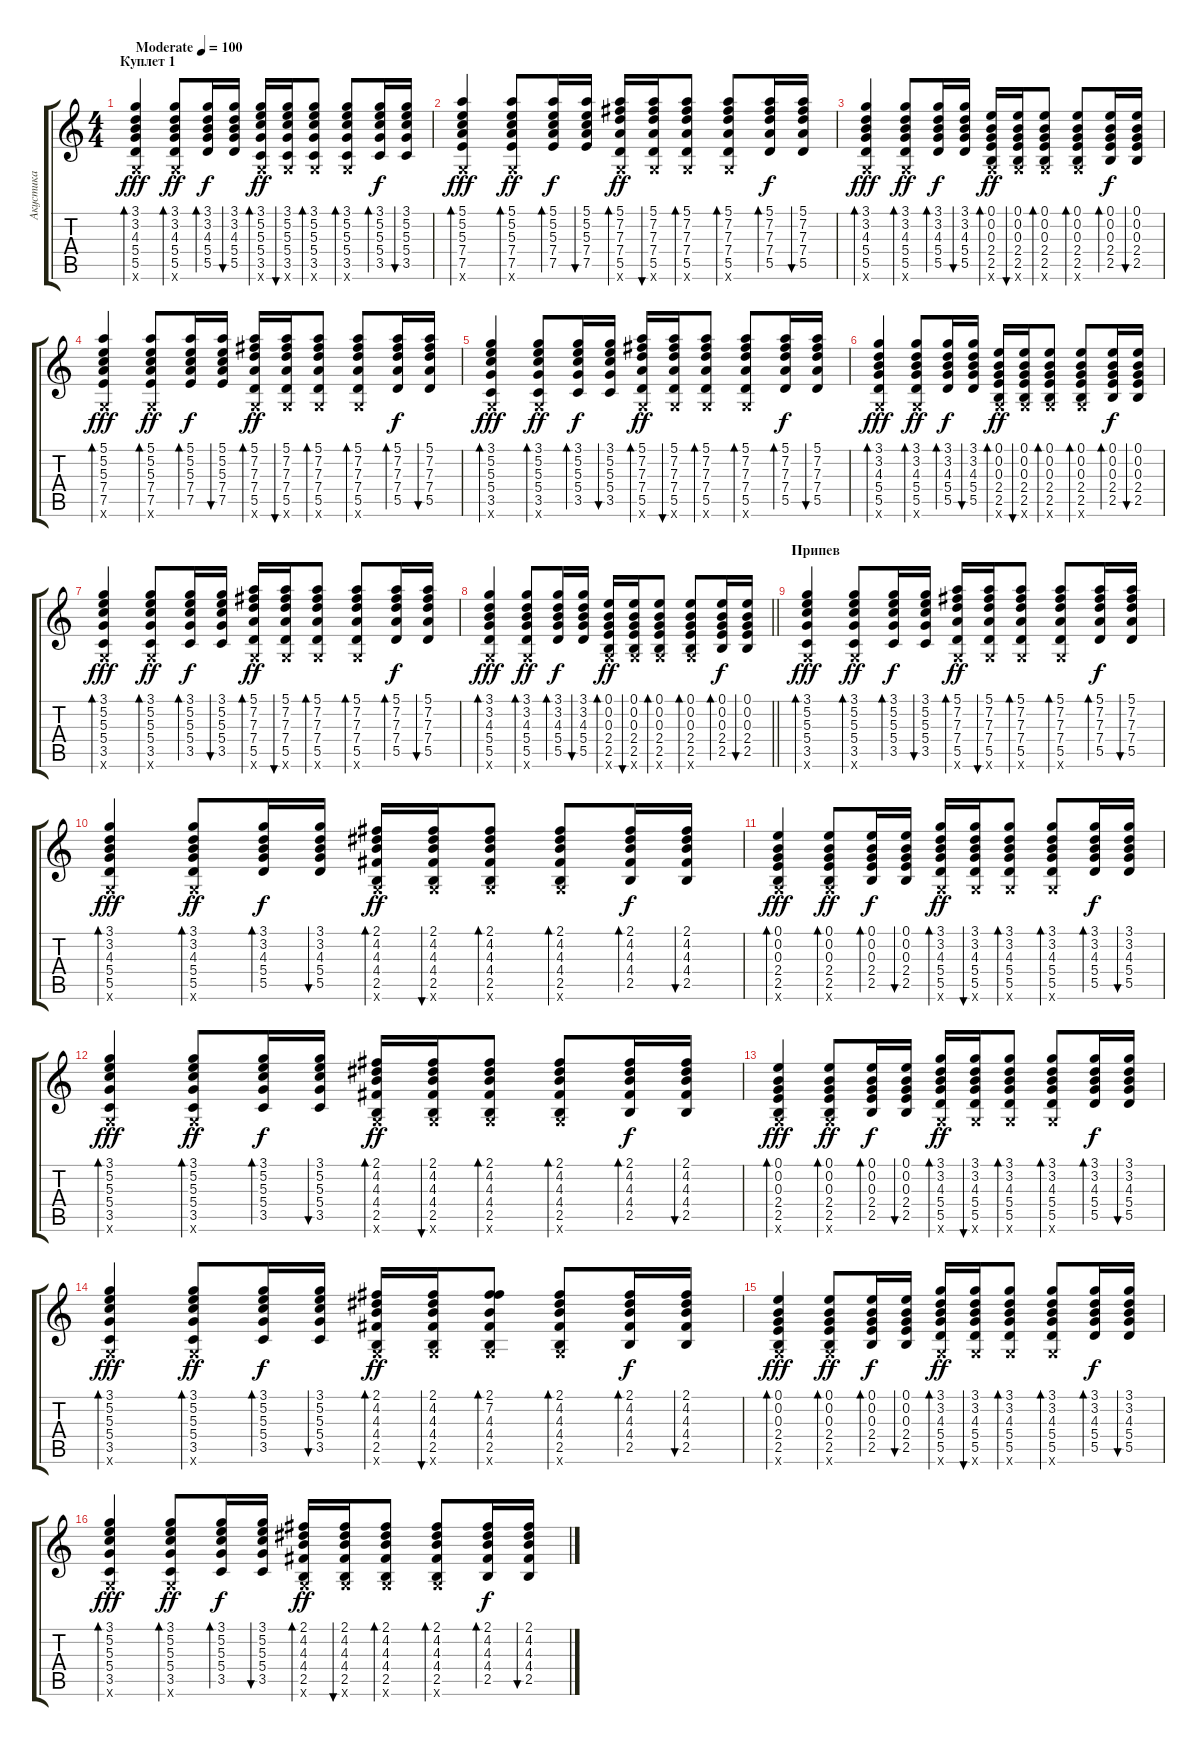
\track ("Акустика" "Акустика") {instrument acousticguitarsteel}
\staff {score tabs}
\tuning (E4 B3 G3 D3 A2 E2) {hide}
\ts (4 4)
\section ("" "Куплет 1")
\tempo (100 "Moderate")
\clef g2
\ks c
(3.1 3.2 4.3 5.4 5.5 3.6{x}).4{bd 30 dy fff instrument acousticguitarsteel} (3.1 3.2 4.3 5.4 5.5 3.6{x}).8{bd 30 dy ff} (3.1 3.2 4.3 5.4 5.5).16{bd 30 dy f} (3.1 3.2 4.3 5.4 5.5).16{bu 30} (3.1 5.2 5.3 5.4 3.5 3.6{x}).16{bd 30 dy ff} (3.1 5.2 5.3 5.4 3.5 3.6{x}).16{bu 30} (3.1 5.2 5.3 5.4 3.5 3.6{x}).8{bd 30} (3.1 5.2 5.3 5.4 3.5 3.6{x}).8{bd 30} (3.1 5.2 5.3 5.4 3.5).16{bd 30 dy f} (3.1 5.2 5.3 5.4 3.5).16{bu 30} |
(5.1 5.2 5.3 7.4 7.5 3.6{x}).4{bd 30 dy fff} (5.1 5.2 5.3 7.4 7.5 3.6{x}).8{bd 30 dy ff} (5.1 5.2 5.3 7.4 7.5).16{bd 30 dy f} (5.1 5.2 5.3 7.4 7.5).16{bu 30} (5.1 7.2 7.3 7.4 5.5 3.6{x}).16{bd 30 dy ff} (5.1 7.2 7.3 7.4 5.5 3.6{x}).16{bu 30} (5.1 7.2 7.3 7.4 5.5 3.6{x}).8{bd 30} (5.1 7.2 7.3 7.4 5.5 3.6{x}).8{bd 30} (5.1 7.2 7.3 7.4 5.5).16{bd 30 dy f} (5.1 7.2 7.3 7.4 5.5).16{bu 30} |
(3.1 3.2 4.3 5.4 5.5 3.6{x}).4{bd 30 dy fff} (3.1 3.2 4.3 5.4 5.5 3.6{x}).8{bd 30 dy ff} (3.1 3.2 4.3 5.4 5.5).16{bd 30 dy f} (3.1 3.2 4.3 5.4 5.5).16{bu 30} (0.1 0.2 0.3 2.4 2.5 3.6{x}).16{bd 30 dy ff} (0.1 0.2 0.3 2.4 2.5 3.6{x}).16{bu 30} (0.1 0.2 0.3 2.4 2.5 3.6{x}).8{bd 30} (0.1 0.2 0.3 2.4 2.5 3.6{x}).8{bd 30} (0.1 0.2 0.3 2.4 2.5).16{bd 30 dy f} (0.1 0.2 0.3 2.4 2.5).16{bu 30} |
(5.1 5.2 5.3 7.4 7.5 3.6{x}).4{bd 30 dy fff} (5.1 5.2 5.3 7.4 7.5 3.6{x}).8{bd 30 dy ff} (5.1 5.2 5.3 7.4 7.5).16{bd 30 dy f} (5.1 5.2 5.3 7.4 7.5).16{bu 30} (5.1 7.2 7.3 7.4 5.5 3.6{x}).16{bd 30 dy ff} (5.1 7.2 7.3 7.4 5.5 3.6{x}).16{bu 30} (5.1 7.2 7.3 7.4 5.5 3.6{x}).8{bd 30} (5.1 7.2 7.3 7.4 5.5 3.6{x}).8{bd 30} (5.1 7.2 7.3 7.4 5.5).16{bd 30 dy f} (5.1 7.2 7.3 7.4 5.5).16{bu 30} |
(3.1 5.2 5.3 5.4 3.5 3.6{x}).4{bd 30 dy fff} (3.1 5.2 5.3 5.4 3.5 3.6{x}).8{bd 30 dy ff} (3.1 5.2 5.3 5.4 3.5).16{bd 30 dy f} (3.1 5.2 5.3 5.4 3.5).16{bu 30} (5.1 7.2 7.3 7.4 5.5 3.6{x}).16{bd 30 dy ff} (5.1 7.2 7.3 7.4 5.5 3.6{x}).16{bu 30} (5.1 7.2 7.3 7.4 5.5 3.6{x}).8{bd 30} (5.1 7.2 7.3 7.4 5.5 3.6{x}).8{bd 30} (5.1 7.2 7.3 7.4 5.5).16{bd 30 dy f} (5.1 7.2 7.3 7.4 5.5).16{bu 30} |
(3.1 3.2 4.3 5.4 5.5 3.6{x}).4{bd 30 dy fff} (3.1 3.2 4.3 5.4 5.5 3.6{x}).8{bd 30 dy ff} (3.1 3.2 4.3 5.4 5.5).16{bd 30 dy f} (3.1 3.2 4.3 5.4 5.5).16{bu 30} (0.1 0.2 0.3 2.4 2.5 3.6{x}).16{bd 30 dy ff} (0.1 0.2 0.3 2.4 2.5 3.6{x}).16{bu 30} (0.1 0.2 0.3 2.4 2.5 3.6{x}).8{bd 30} (0.1 0.2 0.3 2.4 2.5 3.6{x}).8{bd 30} (0.1 0.2 0.3 2.4 2.5).16{bd 30 dy f} (0.1 0.2 0.3 2.4 2.5).16{bu 30} |
(3.1 5.2 5.3 5.4 3.5 3.6{x}).4{bd 30 dy fff} (3.1 5.2 5.3 5.4 3.5 3.6{x}).8{bd 30 dy ff} (3.1 5.2 5.3 5.4 3.5).16{bd 30 dy f} (3.1 5.2 5.3 5.4 3.5).16{bu 30} (5.1 7.2 7.3 7.4 5.5 3.6{x}).16{bd 30 dy ff} (5.1 7.2 7.3 7.4 5.5 3.6{x}).16{bu 30} (5.1 7.2 7.3 7.4 5.5 3.6{x}).8{bd 30} (5.1 7.2 7.3 7.4 5.5 3.6{x}).8{bd 30} (5.1 7.2 7.3 7.4 5.5).16{bd 30 dy f} (5.1 7.2 7.3 7.4 5.5).16{bu 30} |
\barLineRight lightlight
(3.1 3.2 4.3 5.4 5.5 3.6{x}).4{bd 30 dy fff} (3.1 3.2 4.3 5.4 5.5 3.6{x}).8{bd 30 dy ff} (3.1 3.2 4.3 5.4 5.5).16{bd 30 dy f} (3.1 3.2 4.3 5.4 5.5).16{bu 30} (0.1 0.2 0.3 2.4 2.5 3.6{x}).16{bd 30 dy ff} (0.1 0.2 0.3 2.4 2.5 3.6{x}).16{bu 30} (0.1 0.2 0.3 2.4 2.5 3.6{x}).8{bd 30} (0.1 0.2 0.3 2.4 2.5 3.6{x}).8{bd 30} (0.1 0.2 0.3 2.4 2.5).16{bd 30 dy f} (0.1 0.2 0.3 2.4 2.5).16{bu 30} |
\section ("" "Припев")
(3.1 5.2 5.3 5.4 3.5 3.6{x}).4{bd 30 dy fff} (3.1 5.2 5.3 5.4 3.5 3.6{x}).8{bd 30 dy ff} (3.1 5.2 5.3 5.4 3.5).16{bd 30 dy f} (3.1 5.2 5.3 5.4 3.5).16{bu 30} (5.1 7.2 7.3 7.4 5.5 3.6{x}).16{bd 30 dy ff} (5.1 7.2 7.3 7.4 5.5 3.6{x}).16{bu 30} (5.1 7.2 7.3 7.4 5.5 3.6{x}).8{bd 30} (5.1 7.2 7.3 7.4 5.5 3.6{x}).8{bd 30} (5.1 7.2 7.3 7.4 5.5).16{bd 30 dy f} (5.1 7.2 7.3 7.4 5.5).16{bu 30} |
(3.1 3.2 4.3 5.4 5.5 3.6{x}).4{bd 30 dy fff} (3.1 3.2 4.3 5.4 5.5 3.6{x}).8{bd 30 dy ff} (3.1 3.2 4.3 5.4 5.5).16{bd 30 dy f} (3.1 3.2 4.3 5.4 5.5).16{bu 30} (2.1 4.2 4.3 4.4 2.5 3.6{x}).16{bd 30 dy ff} (2.1 4.2 4.3 4.4 2.5 3.6{x}).16{bu 30} (2.1 4.2 4.3 4.4 2.5 3.6{x}).8{bd 30} (2.1 4.2 4.3 4.4 2.5 3.6{x}).8{bd 30} (2.1 4.2 4.3 4.4 2.5).16{bd 30 dy f} (2.1 4.2 4.3 4.4 2.5).16{bu 30} |
(0.1 0.2 0.3 2.4 2.5 3.6{x}).4{bd 30 dy fff} (0.1 0.2 0.3 2.4 2.5 3.6{x}).8{bd 30 dy ff} (0.1 0.2 0.3 2.4 2.5).16{bd 30 dy f} (0.1 0.2 0.3 2.4 2.5).16{bu 30} (3.1 3.2 4.3 5.4 5.5 3.6{x}).16{bd 30 dy ff} (3.1 3.2 4.3 5.4 5.5 3.6{x}).16{bu 30} (3.1 3.2 4.3 5.4 5.5 3.6{x}).8{bd 30} (3.1 3.2 4.3 5.4 5.5 3.6{x}).8{bd 30} (3.1 3.2 4.3 5.4 5.5).16{bd 30 dy f} (3.1 3.2 4.3 5.4 5.5).16{bu 30} |
(3.1 5.2 5.3 5.4 3.5 3.6{x}).4{bd 30 dy fff} (3.1 5.2 5.3 5.4 3.5 3.6{x}).8{bd 30 dy ff} (3.1 5.2 5.3 5.4 3.5).16{bd 30 dy f} (3.1 5.2 5.3 5.4 3.5).16{bu 30} (2.1 4.2 4.3 4.4 2.5 3.6{x}).16{bd 30 dy ff} (2.1 4.2 4.3 4.4 2.5 3.6{x}).16{bu 30} (2.1 4.2 4.3 4.4 2.5 3.6{x}).8{bd 30} (2.1 4.2 4.3 4.4 2.5 3.6{x}).8{bd 30} (2.1 4.2 4.3 4.4 2.5).16{bd 30 dy f} (2.1 4.2 4.3 4.4 2.5).16{bu 30} |
(0.1 0.2 0.3 2.4 2.5 3.6{x}).4{bd 30 dy fff} (0.1 0.2 0.3 2.4 2.5 3.6{x}).8{bd 30 dy ff} (0.1 0.2 0.3 2.4 2.5).16{bd 30 dy f} (0.1 0.2 0.3 2.4 2.5).16{bu 30} (3.1 3.2 4.3 5.4 5.5 3.6{x}).16{bd 30 dy ff} (3.1 3.2 4.3 5.4 5.5 3.6{x}).16{bu 30} (3.1 3.2 4.3 5.4 5.5 3.6{x}).8{bd 30} (3.1 3.2 4.3 5.4 5.5 3.6{x}).8{bd 30} (3.1 3.2 4.3 5.4 5.5).16{bd 30 dy f} (3.1 3.2 4.3 5.4 5.5).16{bu 30} |
(3.1 5.2 5.3 5.4 3.5 3.6{x}).4{bd 30 dy fff} (3.1 5.2 5.3 5.4 3.5 3.6{x}).8{bd 30 dy ff} (3.1 5.2 5.3 5.4 3.5).16{bd 30 dy f} (3.1 5.2 5.3 5.4 3.5).16{bu 30} (2.1 4.2 4.3 4.4 2.5 3.6{x}).16{bd 30 dy ff} (2.1 4.2 4.3 4.4 2.5 3.6{x}).16{bu 30} (2.1 7.2 4.3 4.4 2.5 3.6{x}).8{bd 30} (2.1 4.2 4.3 4.4 2.5 3.6{x}).8{bd 30} (2.1 4.2 4.3 4.4 2.5).16{bd 30 dy f} (2.1 4.2 4.3 4.4 2.5).16{bu 30} |
(0.1 0.2 0.3 2.4 2.5 3.6{x}).4{bd 30 dy fff} (0.1 0.2 0.3 2.4 2.5 3.6{x}).8{bd 30 dy ff} (0.1 0.2 0.3 2.4 2.5).16{bd 30 dy f} (0.1 0.2 0.3 2.4 2.5).16{bu 30} (3.1 3.2 4.3 5.4 5.5 3.6{x}).16{bd 30 dy ff} (3.1 3.2 4.3 5.4 5.5 3.6{x}).16{bu 30} (3.1 3.2 4.3 5.4 5.5 3.6{x}).8{bd 30} (3.1 3.2 4.3 5.4 5.5 3.6{x}).8{bd 30} (3.1 3.2 4.3 5.4 5.5).16{bd 30 dy f} (3.1 3.2 4.3 5.4 5.5).16{bu 30} |
(3.1 5.2 5.3 5.4 3.5 3.6{x}).4{bd 30 dy fff} (3.1 5.2 5.3 5.4 3.5 3.6{x}).8{bd 30 dy ff} (3.1 5.2 5.3 5.4 3.5).16{bd 30 dy f} (3.1 5.2 5.3 5.4 3.5).16{bu 30} (2.1 4.2 4.3 4.4 2.5 3.6{x}).16{bd 30 dy ff} (2.1 4.2 4.3 4.4 2.5 3.6{x}).16{bu 30} (2.1 4.2 4.3 4.4 2.5 3.6{x}).8{bd 30} (2.1 4.2 4.3 4.4 2.5 3.6{x}).8{bd 30} (2.1 4.2 4.3 4.4 2.5).16{bd 30 dy f} (2.1 4.2 4.3 4.4 2.5).16{bu 30}
